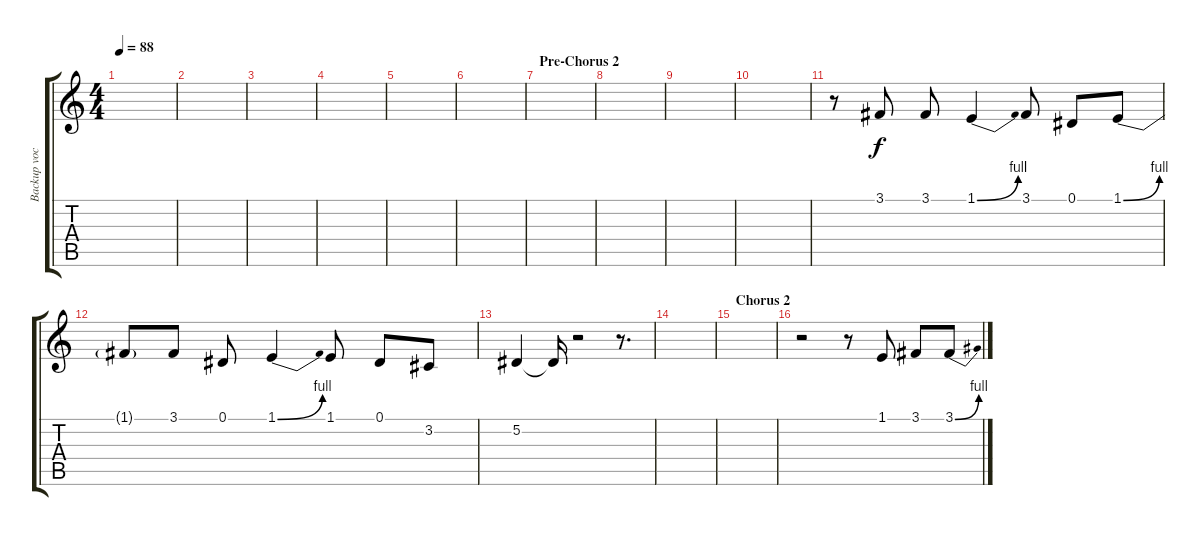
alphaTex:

\track ("Backup vocals" "Backup voc") {instrument stringensemble1}
\staff {score tabs}
\tuning (Eb4 Bb3 Gb3 Db3 Ab2 Eb2) {hide}
\ts (4 4)
\tempo 88
\clef g2
\ks c
|
|
|
|
|
|
\section ("" "Pre-Chorus 2")
|
|
|
|
r.8 3.1.8 3.1.8 1.1{be (bend 0 0 60 4)}.4 3.1.8 0.1.8 1.1{be (bend 0 0 60 4)}.8 |
1.1{t}.8 3.1.8 0.1.8 1.1{be (bend 0 0 60 4)}.4 1.1.8 0.1.8 3.2.8 |
5.2.4 5.2{t}.16 r.2 r.8{d} |
|
\section ("" "Chorus 2")
|
r.2 r.8 1.1.8 3.1.8 3.1{be (bend 0 0 60 4)}.8
